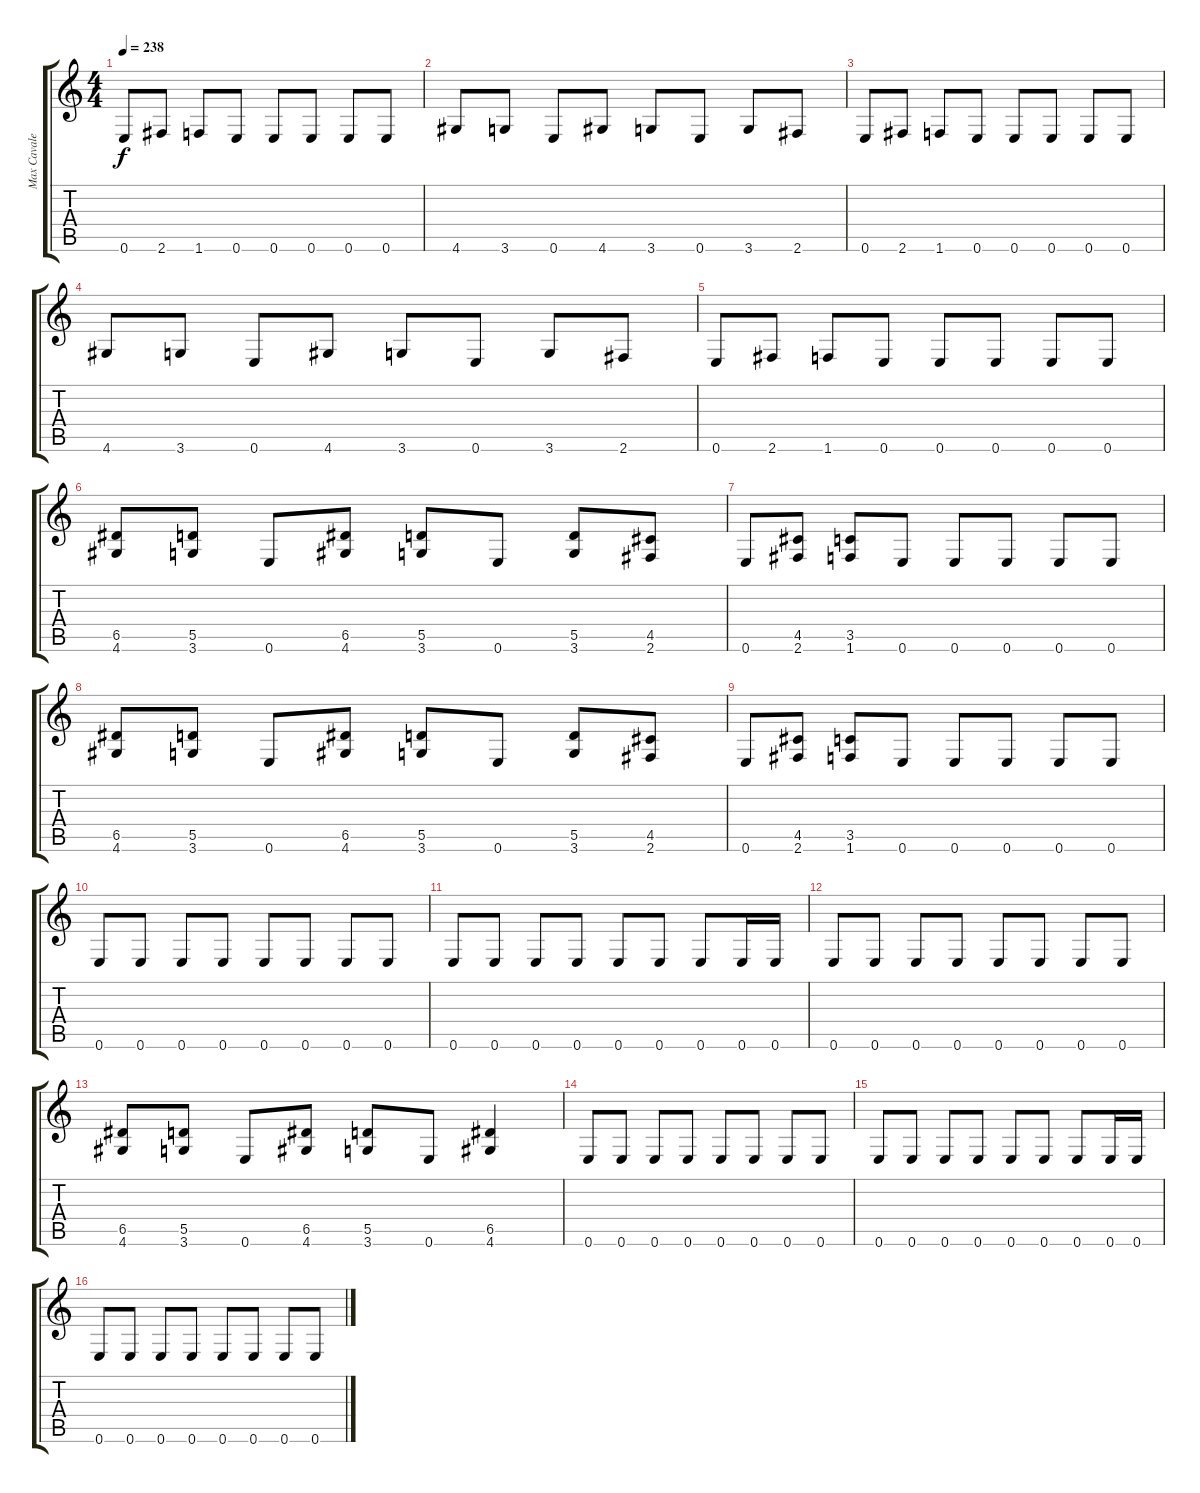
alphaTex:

\track ("Max Cavalera" "Max Cavale") {instrument distortionguitar}
\staff {score tabs}
\tuning (E4 B3 G3 D3 A2 E2) {hide}
\ts (4 4)
\tempo 238
\clef g2
\ks c
0.6.8{dy f} 2.6.8 1.6.8 0.6.8 0.6.8 0.6.8 0.6.8 0.6.8 |
4.6.8 3.6.8 0.6.8 4.6.8 3.6.8 0.6.8 3.6.8 2.6.8 |
0.6.8 2.6.8 1.6.8 0.6.8 0.6.8 0.6.8 0.6.8 0.6.8 |
4.6.8 3.6.8 0.6.8 4.6.8 3.6.8 0.6.8 3.6.8 2.6.8 |
0.6.8 2.6.8 1.6.8 0.6.8 0.6.8 0.6.8 0.6.8 0.6.8 |
(6.5 4.6).8 (5.5 3.6).8 0.6.8 (6.5 4.6).8 (5.5 3.6).8 0.6.8 (5.5 3.6).8 (4.5 2.6).8 |
0.6.8 (4.5 2.6).8 (3.5 1.6).8 0.6.8 0.6.8 0.6.8 0.6.8 0.6.8 |
(6.5 4.6).8 (5.5 3.6).8 0.6.8 (6.5 4.6).8 (5.5 3.6).8 0.6.8 (5.5 3.6).8 (4.5 2.6).8 |
0.6.8 (4.5 2.6).8 (3.5 1.6).8 0.6.8 0.6.8 0.6.8 0.6.8 0.6.8 |
0.6.8 0.6.8 0.6.8 0.6.8 0.6.8 0.6.8 0.6.8 0.6.8 |
0.6.8 0.6.8 0.6.8 0.6.8 0.6.8 0.6.8 0.6.8 0.6.16 0.6.16 |
0.6.8 0.6.8 0.6.8 0.6.8 0.6.8 0.6.8 0.6.8 0.6.8 |
(6.5 4.6).8 (5.5 3.6).8 0.6.8 (6.5 4.6).8 (5.5 3.6).8 0.6.8 (6.5 4.6).4 |
0.6.8 0.6.8 0.6.8 0.6.8 0.6.8 0.6.8 0.6.8 0.6.8 |
0.6.8 0.6.8 0.6.8 0.6.8 0.6.8 0.6.8 0.6.8 0.6.16 0.6.16 |
0.6.8 0.6.8 0.6.8 0.6.8 0.6.8 0.6.8 0.6.8 0.6.8
